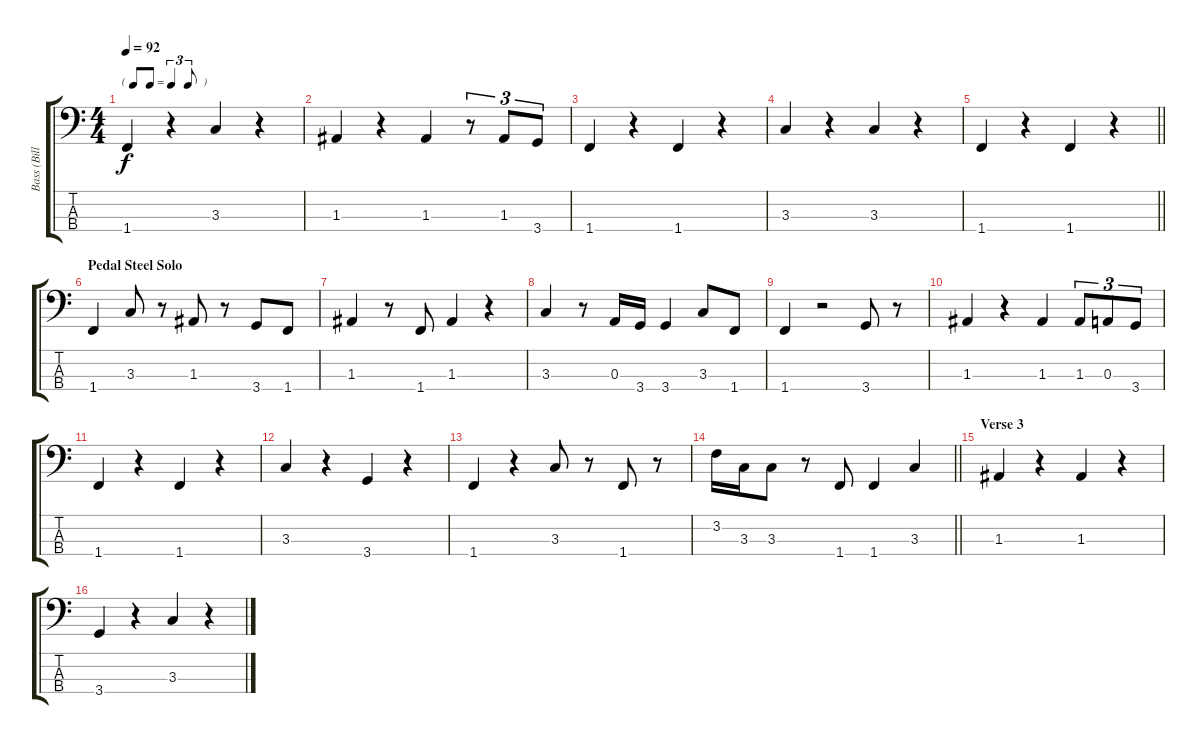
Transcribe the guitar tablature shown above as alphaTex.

\track ("Bass (Bill)" "Bass (Bill") {instrument electricbasspick}
\staff {score tabs}
\tuning (G2 D2 A1 E1) {hide}
\ts (4 4)
\tf triplet8th
\tempo 92
\clef f4
\ks c
1.4.4{dy f} r.4 3.3.4 r.4 |
1.3.4 r.4 1.3.4 r.8{tu (3 2)} 1.3.8{tu (3 2)} 3.4.8{tu (3 2)} |
1.4.4 r.4 1.4.4 r.4 |
3.3.4 r.4 3.3.4 r.4 |
\barLineRight lightlight
1.4.4 r.4 1.4.4 r.4 |
\section ("" "Pedal Steel Solo")
1.4.4 3.3.8 r.8 1.3.8 r.8 3.4.8 1.4.8 |
1.3.4 r.8 1.4.8 1.3.4 r.4 |
3.3.4 r.8 0.3.16 3.4.16 3.4.4 3.3.8 1.4.8 |
1.4.4 r.2 3.4.8 r.8 |
1.3.4 r.4 1.3.4 1.3.8{tu (3 2)} 0.3.8{tu (3 2)} 3.4.8{tu (3 2)} |
1.4.4 r.4 1.4.4 r.4 |
3.3.4 r.4 3.4.4 r.4 |
1.4.4 r.4 3.3.8 r.8 1.4.8 r.8 |
\barLineRight lightlight
3.2.16 3.3.16 3.3.8 r.8 1.4.8 1.4.4 3.3.4 |
\section ("" "Verse 3")
1.3.4 r.4 1.3.4 r.4 |
3.4.4 r.4 3.3.4 r.4
